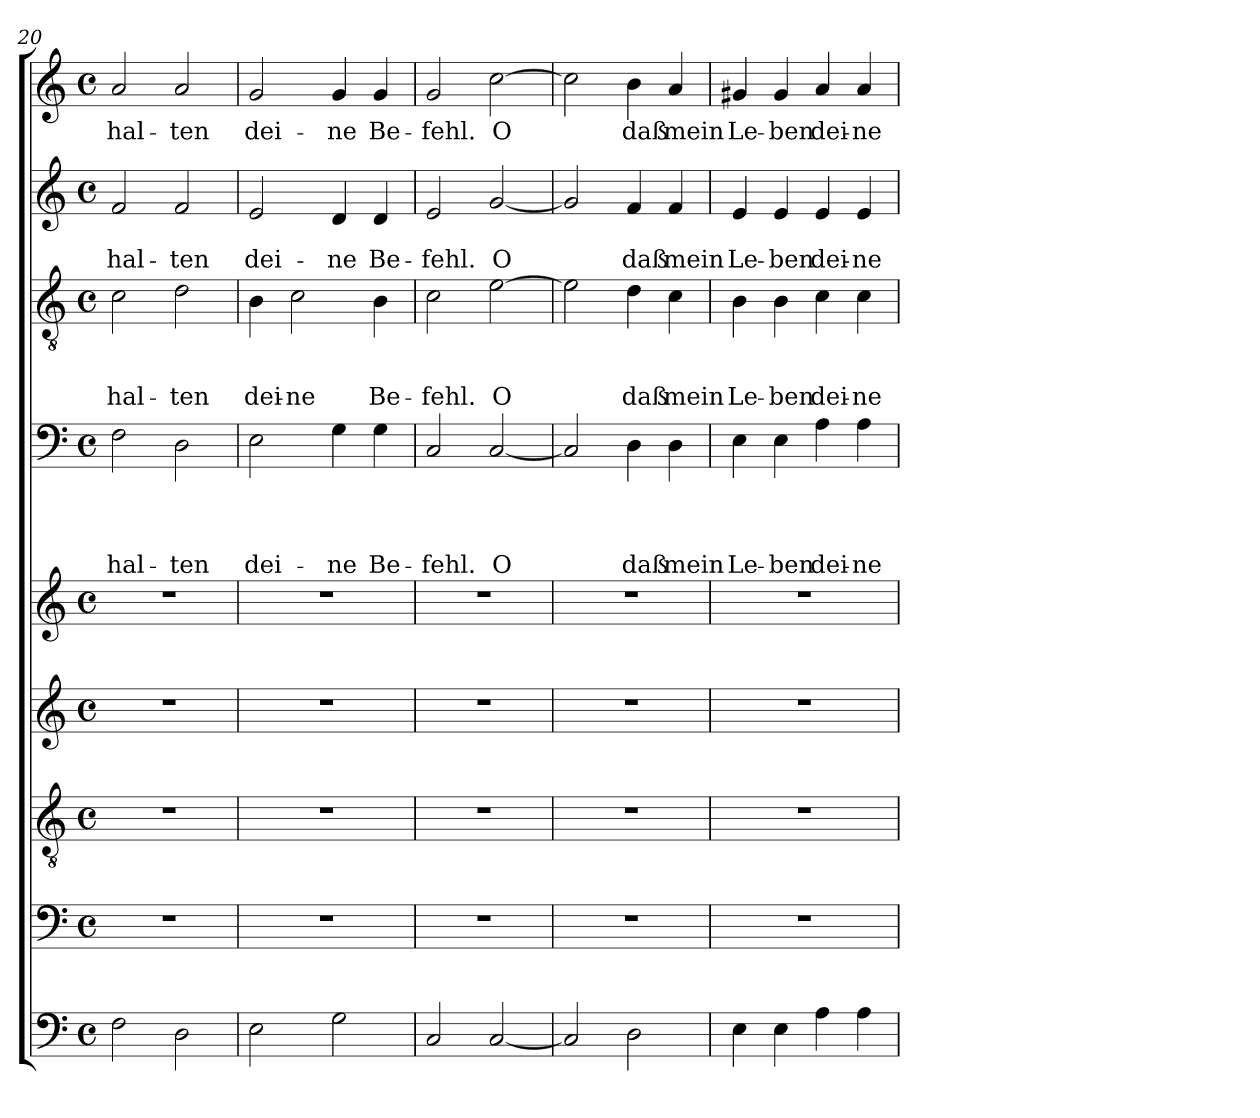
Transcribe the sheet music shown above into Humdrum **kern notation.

**kern	**kern	**kern	**kern	**kern	**kern	**text	**text	**text	**text	**kern	**text	**text	**text	**kern	**text	**text	**kern	**text
*part9	*part8	*part7	*part6	*part5	*part4	*part4	*part4	*part4	*part4	*part3	*part3	*part3	*part3	*part2	*part2	*part2	*part1	*part1
*staff9	*staff8	*staff7	*staff6	*staff5	*staff4	*staff4	*staff4	*staff4	*staff4	*staff3	*staff3	*staff3	*staff3	*staff2	*staff2	*staff2	*staff1	*staff1
*clefF4	*clefF4	*clefGv2	*clefG2	*clefG2	*clefF4	*	*	*	*	*clefGv2	*	*	*	*clefG2	*	*	*clefG2	*
*k[]	*k[]	*k[]	*k[]	*k[]	*k[]	*	*	*	*	*k[]	*	*	*	*k[]	*	*	*k[]	*
*C:	*C:	*C:	*C:	*C:	*C:	*	*	*	*	*C:	*	*	*	*C:	*	*	*C:	*
*M4/4	*M4/4	*M4/4	*M4/4	*M4/4	*M4/4	*	*	*	*	*M4/4	*	*	*	*M4/4	*	*	*M4/4	*
*met(c)	*met(c)	*met(c)	*met(c)	*met(c)	*met(c)	*	*	*	*	*met(c)	*	*	*	*met(c)	*	*	*met(c)	*
=20	=20	=20	=20	=20	=20	=20	=20	=20	=20	=20	=20	=20	=20	=20	=20	=20	=20	=20
!	!	!	!	!	!	!	!	!	!LO:LY:b	!	!	!	!LO:LY:b	!	!	!LO:LY:b	!	!LO:LY:b
2F\	1r	1r	1r	1r	2F\	.	.	.	hal-	2c\	.	.	hal-	2f/	.	hal-	2a/	hal-
!	!	!	!	!	!	!	!	!	!LO:LY:b	!	!	!	!LO:LY:b	!	!	!LO:LY:b	!	!LO:LY:b
2D\	.	.	.	.	2D\	.	.	.	-ten	2d\	.	.	-ten	2f/	.	-ten	2a/	-ten
=21	=21	=21	=21	=21	=21	=21	=21	=21	=21	=21	=21	=21	=21	=21	=21	=21	=21	=21
!	!	!	!	!	!	!	!	!	!LO:LY:b	!	!	!	!LO:LY:b	!	!	!LO:LY:b	!	!LO:LY:b
2E\	1r	1r	1r	1r	2E\	.	.	.	dei-	4B\	.	.	dei-	2e/	.	dei-	2g/	dei-
!	!	!	!	!	!	!	!	!	!	!	!	!	!LO:LY:b	!	!	!	!	!
.	.	.	.	.	.	.	.	.	.	2c\	.	.	-ne	.	.	.	.	.
!	!	!	!	!	!	!	!	!	!LO:LY:b	!	!	!	!	!	!	!LO:LY:b	!	!LO:LY:b
2G\	.	.	.	.	4G\	.	.	.	-ne	.	.	.	.	4d/	.	-ne	4g/	-ne
!	!	!	!	!	!	!	!	!	!LO:LY:b	!	!	!	!LO:LY:b	!	!	!LO:LY:b	!	!LO:LY:b
.	.	.	.	.	4G\	.	.	.	Be-	4B\	.	.	Be-	4d/	.	Be-	4g/	Be-
=22	=22	=22	=22	=22	=22	=22	=22	=22	=22	=22	=22	=22	=22	=22	=22	=22	=22	=22
!	!	!	!	!	!	!	!	!	!LO:LY:b	!	!	!	!LO:LY:b	!	!	!LO:LY:b	!	!LO:LY:b
2C/	1r	1r	1r	1r	2C/	.	.	.	-fehl.	2c\	.	.	-fehl.	2e/	.	-fehl.	2g/	-fehl.
!	!	!	!	!	!	!	!	!	!LO:LY:b	!	!	!	!LO:LY:b	!	!	!LO:LY:b	!	!LO:LY:b
[2C/	.	.	.	.	[2C/	.	.	.	O	[2e\	.	.	O	[2g/	.	O	[2cc\	O
=23	=23	=23	=23	=23	=23	=23	=23	=23	=23	=23	=23	=23	=23	=23	=23	=23	=23	=23
2C/]	1r	1r	1r	1r	2C/]	.	.	.	.	2e\]	.	.	.	2g/]	.	.	2cc\]	.
!	!	!	!	!	!	!	!	!	!LO:LY:b	!	!	!	!LO:LY:b	!	!	!LO:LY:b	!	!LO:LY:b
2D\	.	.	.	.	4D\	.	.	.	daß	4d\	.	.	daß	4f/	.	daß	4b\	daß
!	!	!	!	!	!	!	!	!	!LO:LY:b	!	!	!	!LO:LY:b	!	!	!LO:LY:b	!	!LO:LY:b
.	.	.	.	.	4D\	.	.	.	mein	4c\	.	.	mein	4f/	.	mein	4a/	mein
!!LO:PB:g=z
=24	=24	=24	=24	=24	=24	=24	=24	=24	=24	=24	=24	=24	=24	=24	=24	=24	=24	=24
!	!	!	!	!	!	!	!	!	!LO:LY:b	!	!	!	!LO:LY:b	!	!	!LO:LY:b	!	!LO:LY:b
4E\	1r	1r	1r	1r	4E\	.	.	.	Le-	4B\	.	.	Le-	4e/	.	Le-	4g#X/	Le-
!	!	!	!	!	!	!	!	!	!LO:LY:b	!	!	!	!LO:LY:b	!	!	!LO:LY:b	!	!LO:LY:b
4E\	.	.	.	.	4E\	.	.	.	-ben	4B\	.	.	-ben	4e/	.	-ben	4g#/	-ben
!	!	!	!	!	!	!	!	!	!LO:LY:b	!	!	!	!LO:LY:b	!	!	!LO:LY:b	!	!LO:LY:b
4A\	.	.	.	.	4A\	.	.	.	dei-	4c\	.	.	dei-	4e/	.	dei-	4a/	dei-
!	!	!	!	!	!	!	!	!	!LO:LY:b	!	!	!	!LO:LY:b	!	!	!LO:LY:b	!	!LO:LY:b
4A\	.	.	.	.	4A\	.	.	.	-ne	4c\	.	.	-ne	4e/	.	-ne	4a/	-ne
=	=	=	=	=	=	=	=	=	=	=	=	=	=	=	=	=	=	=
*-	*-	*-	*-	*-	*-	*-	*-	*-	*-	*-	*-	*-	*-	*-	*-	*-	*-	*-
